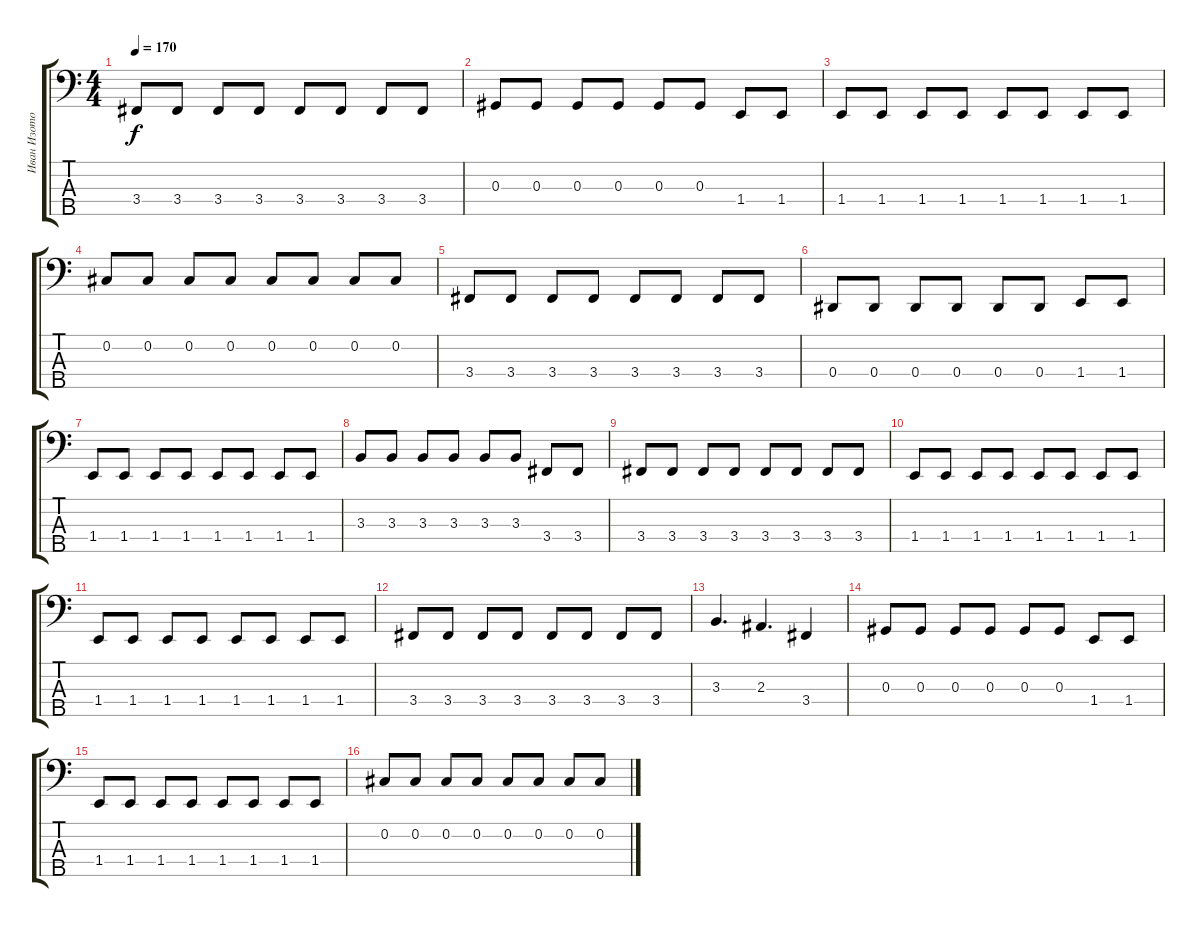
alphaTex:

\track ("Иван Изотов" "Иван Изото") {instrument electricbasspick}
\staff {score tabs}
\tuning (Gb2 Db2 Ab1 Eb1 Bb0) {hide}
\ts (4 4)
\tempo 170
\clef f4
\ks c
3.4.8{dy f} 3.4.8 3.4.8 3.4.8 3.4.8 3.4.8 3.4.8 3.4.8 |
0.3.8 0.3.8 0.3.8 0.3.8 0.3.8 0.3.8 1.4.8 1.4.8 |
1.4.8 1.4.8 1.4.8 1.4.8 1.4.8 1.4.8 1.4.8 1.4.8 |
0.2.8 0.2.8 0.2.8 0.2.8 0.2.8 0.2.8 0.2.8 0.2.8 |
3.4.8 3.4.8 3.4.8 3.4.8 3.4.8 3.4.8 3.4.8 3.4.8 |
0.4.8 0.4.8 0.4.8 0.4.8 0.4.8 0.4.8 1.4.8 1.4.8 |
1.4.8 1.4.8 1.4.8 1.4.8 1.4.8 1.4.8 1.4.8 1.4.8 |
3.3.8 3.3.8 3.3.8 3.3.8 3.3.8 3.3.8 3.4.8 3.4.8 |
3.4.8 3.4.8 3.4.8 3.4.8 3.4.8 3.4.8 3.4.8 3.4.8 |
1.4.8 1.4.8 1.4.8 1.4.8 1.4.8 1.4.8 1.4.8 1.4.8 |
1.4.8 1.4.8 1.4.8 1.4.8 1.4.8 1.4.8 1.4.8 1.4.8 |
3.4.8 3.4.8 3.4.8 3.4.8 3.4.8 3.4.8 3.4.8 3.4.8 |
3.3.4{d} 2.3.4{d} 3.4.4 |
0.3.8 0.3.8 0.3.8 0.3.8 0.3.8 0.3.8 1.4.8 1.4.8 |
1.4.8 1.4.8 1.4.8 1.4.8 1.4.8 1.4.8 1.4.8 1.4.8 |
0.2.8 0.2.8 0.2.8 0.2.8 0.2.8 0.2.8 0.2.8 0.2.8
